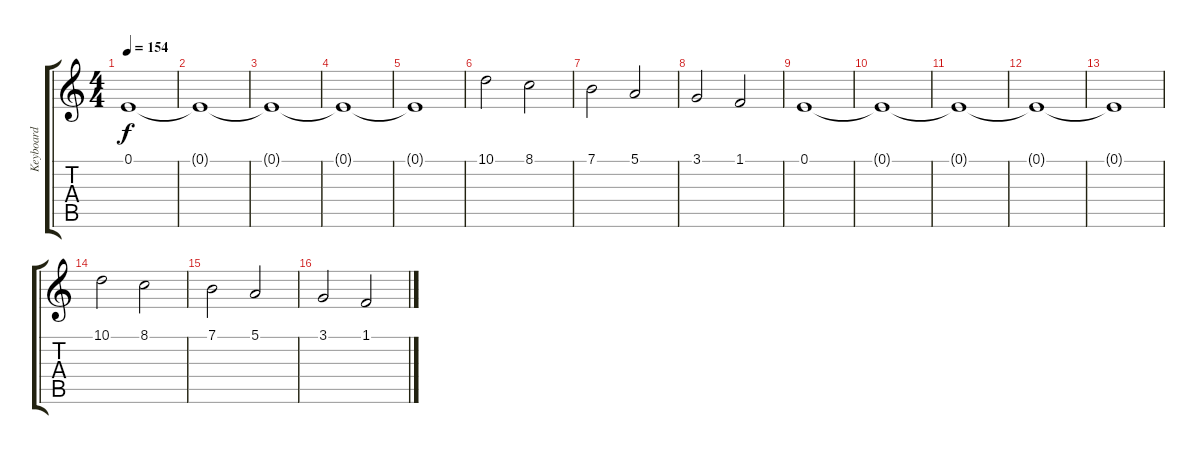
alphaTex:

\track ("Keyboard" "Keyboard") {instrument pad5bowed}
\staff {score tabs}
\tuning (E4 B3 G3 D3 A2 E2) {hide}
\ts (4 4)
\tempo 154
\clef g2
\ks c
0.1.1{dy f} |
0.1{t}.1 |
0.1{t}.1 |
0.1{t}.1 |
0.1{t}.1 |
10.1.2 8.1.2 |
7.1.2 5.1.2 |
3.1.2 1.1.2 |
0.1.1 |
0.1{t}.1 |
0.1{t}.1 |
0.1{t}.1 |
0.1{t}.1 |
10.1.2 8.1.2 |
7.1.2 5.1.2 |
3.1.2 1.1.2
